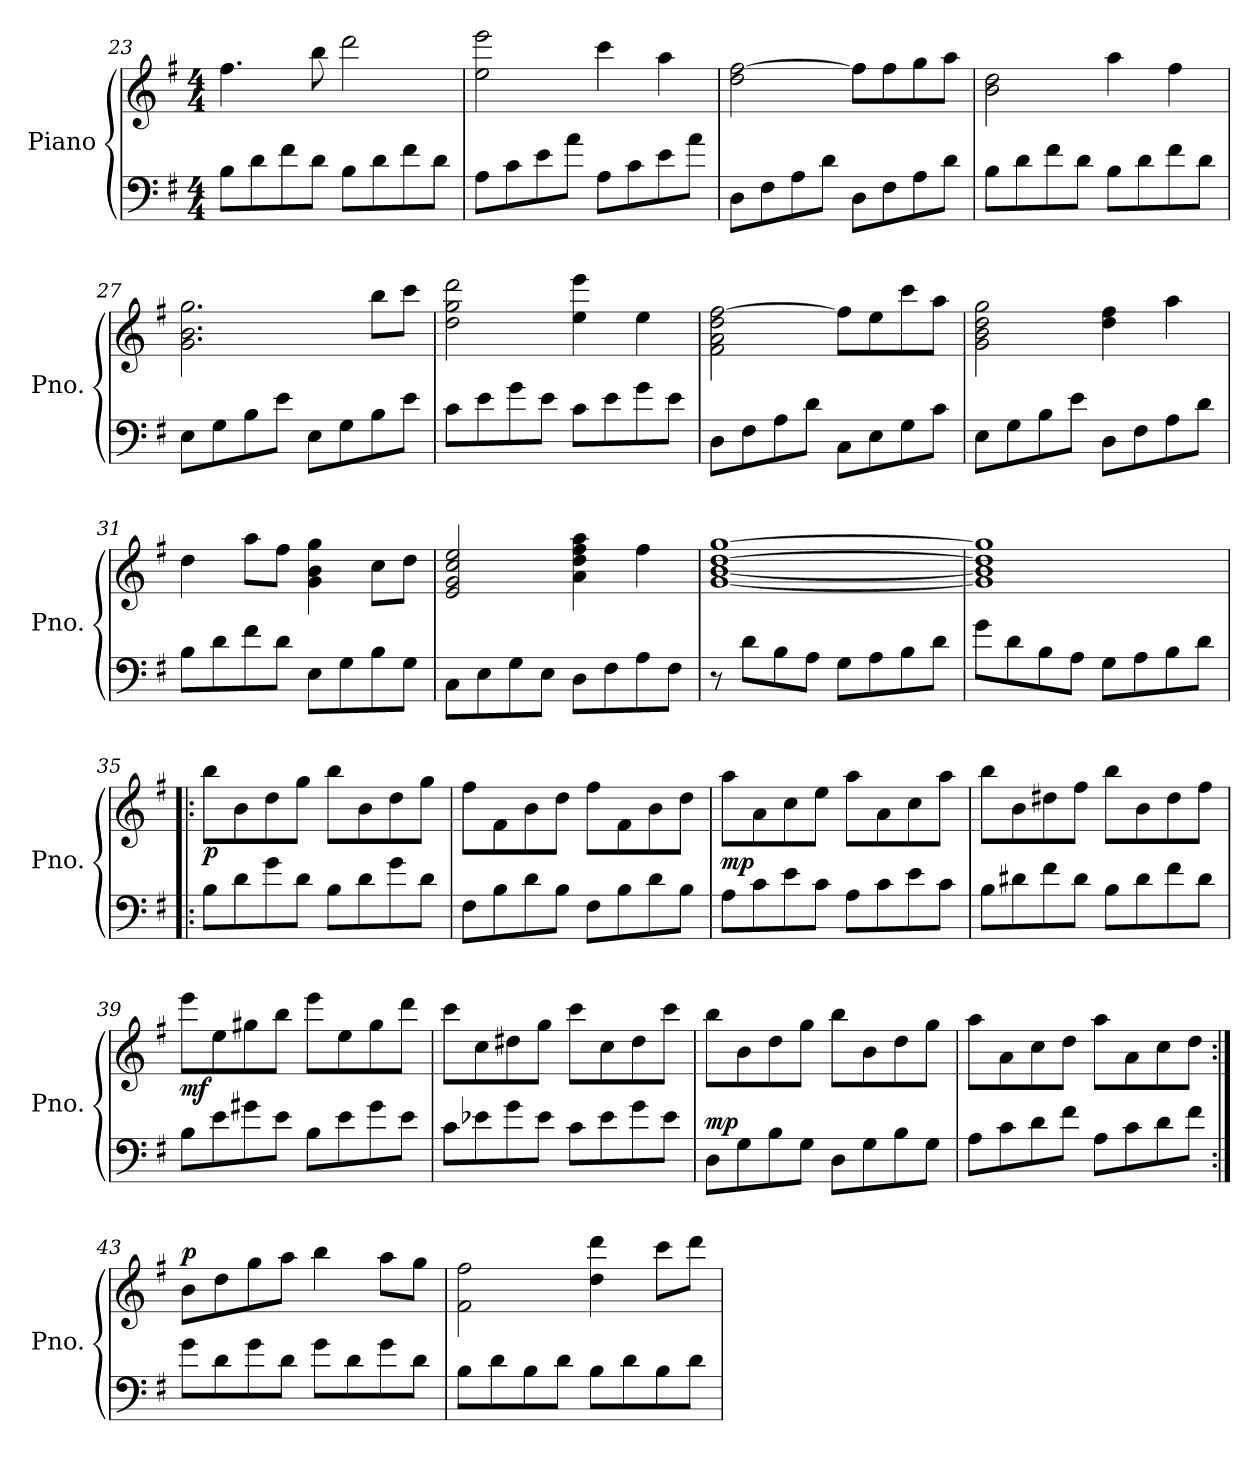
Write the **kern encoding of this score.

**kern	**kern	**dynam
*part1	*part1	*part1
*staff2	*staff1	*staff1/2
*I"Piano	*	*
*I'Pno.	*	*
*clefF4	*clefG2	*
*k[f#]	*k[f#]	*
*M4/4	*M4/4	*
=23	=23	=23
8B\L	4.ff#\	.
8d\	.	.
8f#\	.	.
8d\J	8bb\	.
8B\L	2ddd\	.
8d\	.	.
8f#\	.	.
8d\J	.	.
=24	=24	=24
8A\L	2ee\ 2eee\	.
8c\	.	.
8e\	.	.
8a\J	.	.
8A\L	4ccc\	.
8c\	.	.
8e\	4aa\	.
8a\J	.	.
=25	=25	=25
8D\L	2dd\ [2ff#\	.
8F#\	.	.
8A\	.	.
8d\J	.	.
8D\L	8ff#\L]	.
8F#\	8ff#\	.
8A\	8gg\	.
8d\J	8aa\J	.
!!LO:LB:g=z
=26	=26	=26
8B\L	2b\ 2dd\	.
8d\	.	.
8f#\	.	.
8d\J	.	.
8B\L	4aa\	.
8d\	.	.
8f#\	4ff#\	.
8d\J	.	.
=27	=27	=27
8E\L	2.g\ 2.b\ 2.gg\	.
8G\	.	.
8B\	.	.
8e\J	.	.
8E\L	.	.
8G\	.	.
8B\	8bb\L	.
8e\J	8ccc\J	.
=28	=28	=28
8c\L	2dd\ 2gg\ 2ddd\	.
8e\	.	.
8g\	.	.
8e\J	.	.
8c\L	4ee\ 4eee\	.
8e\	.	.
8g\	4ee\	.
8e\J	.	.
=29	=29	=29
8D\L	2f#\ 2a\ 2dd\ [2ff#\	.
8F#\	.	.
8A\	.	.
8d\J	.	.
8C\L	8ff#\L]	.
8E\	8ee\	.
8G\	8ccc\	.
8c\J	8aa\J	.
=30	=30	=30
8E\L	2g\ 2b\ 2dd\ 2gg\	.
8G\	.	.
8B\	.	.
8e\J	.	.
8D\L	4dd\ 4ff#\	.
8F#\	.	.
8A\	4aa\	.
8d\J	.	.
!!LO:PB:g=z
=31	=31	=31
8B\L	4dd\	.
8d\	.	.
8f#\	8aa\L	.
8d\J	8ff#\J	.
8E\L	4g\ 4b\ 4gg\	.
8G\	.	.
8B\	8cc\L	.
8G\J	8dd\J	.
=32	=32	=32
8C\L	2e/ 2g/ 2cc/ 2ee/	.
8E\	.	.
8G\	.	.
8E\J	.	.
8D\L	4a\ 4dd\ 4ff#\ 4aa\	.
8F#\	.	.
8A\	4ff#\	.
8F#\J	.	.
=33	=33	=33
8r	[1g [1b [1dd [1gg	.
8d\L	.	.
8B\	.	.
8A\J	.	.
8G\L	.	.
8A\	.	.
8B\	.	.
8d\J	.	.
=34	=34	=34
8g\L	1g] 1b] 1dd] 1gg]	.
8d\	.	.
8B\	.	.
8A\J	.	.
8G\L	.	.
8A\	.	.
8B\	.	.
8d\J	.	.
=35!|:	=35!|:	=35!|:
!	!	!LO:DY:b
8B\L	8bb\L	p
8d\	8b\	.
8g\	8dd\	.
8d\J	8gg\J	.
8B\L	8bb\L	.
8d\	8b\	.
8g\	8dd\	.
8d\J	8gg\J	.
!!LO:LB:g=z
=36	=36	=36
8F#\L	8ff#\L	.
8B\	8f#\	.
8d\	8b\	.
8B\J	8dd\J	.
8F#\L	8ff#\L	.
8B\	8f#\	.
8d\	8b\	.
8B\J	8dd\J	.
=37	=37	=37
!	!	!LO:DY:a=2
8A\L	8aa\L	mp
8c\	8a\	.
8e\	8cc\	.
8c\J	8ee\J	.
8A\L	8aa\L	.
8c\	8a\	.
8e\	8cc\	.
8c\J	8aa\J	.
=38	=38	=38
8B\L	8bb\L	.
8d#X\	8b\	.
8f#\	8dd#X\	.
8d#\J	8ff#\J	.
8B\L	8bb\L	.
8d#\	8b\	.
8f#\	8dd#\	.
8d#\J	8ff#\J	.
=39	=39	=39
!	!	!LO:DY:b
8B\L	8eee\L	mf
8e\	8ee\	.
8g#X\	8gg#X\	.
8e\J	8bb\J	.
8B\L	8eee\L	.
8e\	8ee\	.
8g#\	8gg#\	.
8e\J	8ddd\J	.
!!LO:LB:g=z
=40	=40	=40
8c\L	8ccc\L	.
8e-X\	8cc\	.
8g\	8dd#X\	.
8e-\J	8gg\J	.
8c\L	8ccc\L	.
8e-\	8cc\	.
8g\	8dd#\	.
8e-\J	8ccc\J	.
=41	=41	=41
!	!	!LO:DY:a=2
8D\L	8bb\L	mp
8G\	8b\	.
8B\	8dd\	.
8G\J	8gg\J	.
8D\L	8bb\L	.
8G\	8b\	.
8B\	8dd\	.
8G\J	8gg\J	.
=42	=42	=42
8A\L	8aa\L	.
8c\	8a\	.
8d\	8cc\	.
8f#\J	8dd\J	.
8A\L	8aa\L	.
8c\	8a\	.
8d\	8cc\	.
8f#\J	8dd\J	.
=43:|!	=43:|!	=43:|!
!	!	!LO:DY:a
8g\L	8b\L	p
8d\	8dd\	.
8g\	8gg\	.
8d\J	8aa\J	.
8g\L	4bb\	.
8d\	.	.
8g\	8aa\L	.
8d\J	8gg\J	.
!!LO:LB:g=z
=44	=44	=44
8B\L	2f#\ 2ff#\	.
8d\	.	.
8B\	.	.
8d\J	.	.
8B\L	4dd\ 4ddd\	.
8d\	.	.
8B\	8ccc\L	.
8d\J	8ddd\J	.
=	=	=
*-	*-	*-
